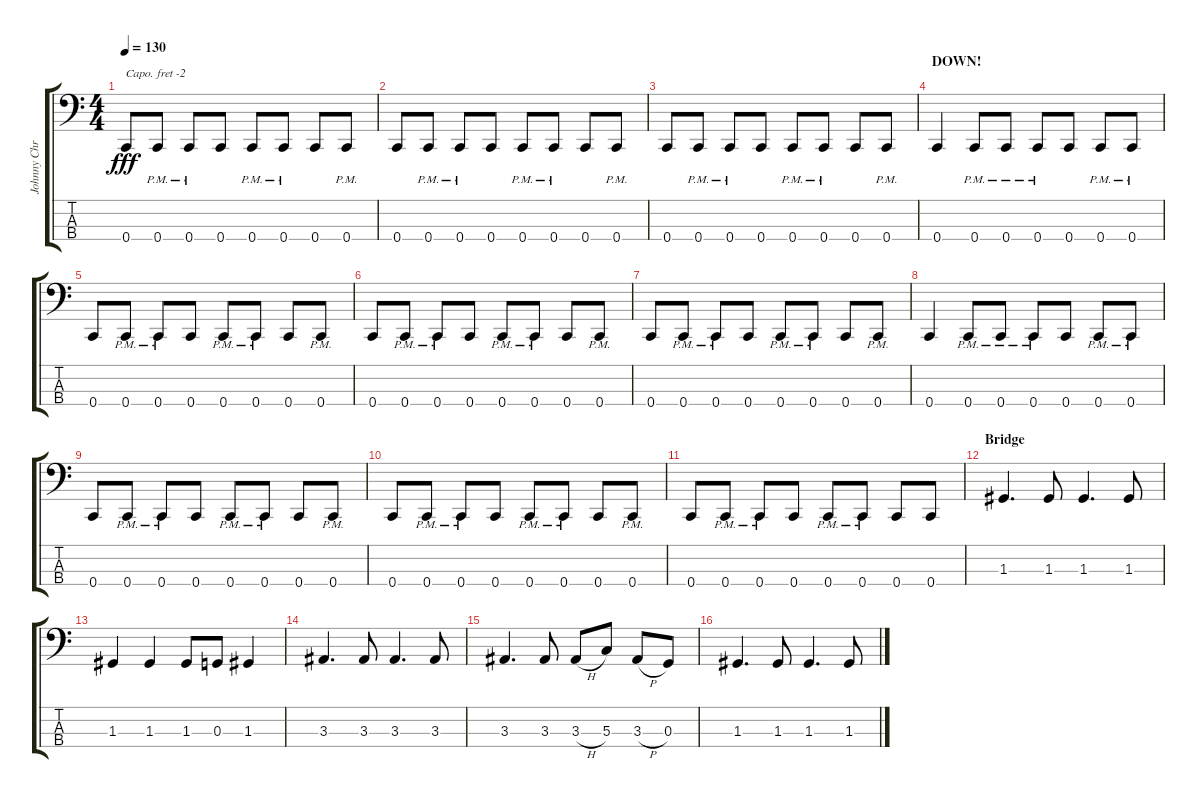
\track ("Johnny Christ" "Johnny Chr") {instrument electricbasspick}
\staff {score tabs}
\capo -2
\tuning (G2 D2 A1 D1) {hide}
\ts (4 4)
\tempo 130
\clef f4
\ks c
0.4.8{dy fff} 0.4{pm}.8 0.4{pm}.8 0.4.8 0.4{pm}.8 0.4{pm}.8 0.4.8 0.4{pm}.8 |
0.4.8 0.4{pm}.8 0.4{pm}.8 0.4.8 0.4{pm}.8 0.4{pm}.8 0.4.8 0.4{pm}.8 |
0.4.8 0.4{pm}.8 0.4{pm}.8 0.4.8 0.4{pm}.8 0.4{pm}.8 0.4.8 0.4{pm}.8 |
\section ("" "DOWN!")
0.4.4 0.4{pm}.8 0.4{pm}.8 0.4{pm}.8 0.4.8 0.4{pm}.8 0.4{pm}.8 |
0.4.8 0.4{pm}.8 0.4{pm}.8 0.4.8 0.4{pm}.8 0.4{pm}.8 0.4.8 0.4{pm}.8 |
0.4.8 0.4{pm}.8 0.4{pm}.8 0.4.8 0.4{pm}.8 0.4{pm}.8 0.4.8 0.4{pm}.8 |
0.4.8 0.4{pm}.8 0.4{pm}.8 0.4.8 0.4{pm}.8 0.4{pm}.8 0.4.8 0.4{pm}.8 |
0.4.4 0.4{pm}.8 0.4{pm}.8 0.4{pm}.8 0.4.8 0.4{pm}.8 0.4{pm}.8 |
0.4.8 0.4{pm}.8 0.4{pm}.8 0.4.8 0.4{pm}.8 0.4{pm}.8 0.4.8 0.4{pm}.8 |
0.4.8 0.4{pm}.8 0.4{pm}.8 0.4.8 0.4{pm}.8 0.4{pm}.8 0.4.8 0.4{pm}.8 |
0.4.8 0.4{pm}.8 0.4{pm}.8 0.4.8 0.4{pm}.8 0.4{pm}.8 0.4.8 0.4.8 |
\section ("" "Bridge")
1.3.4{d} 1.3.8 1.3.4{d} 1.3.8 |
1.3.4 1.3.4 1.3.8 0.3.8 1.3.4 |
3.3.4{d} 3.3.8 3.3.4{d} 3.3.8 |
3.3.4{d} 3.3.8 3.3{h}.8 5.3.8 3.3{h}.8 0.3.8 |
1.3.4{d} 1.3.8 1.3.4{d} 1.3.8
